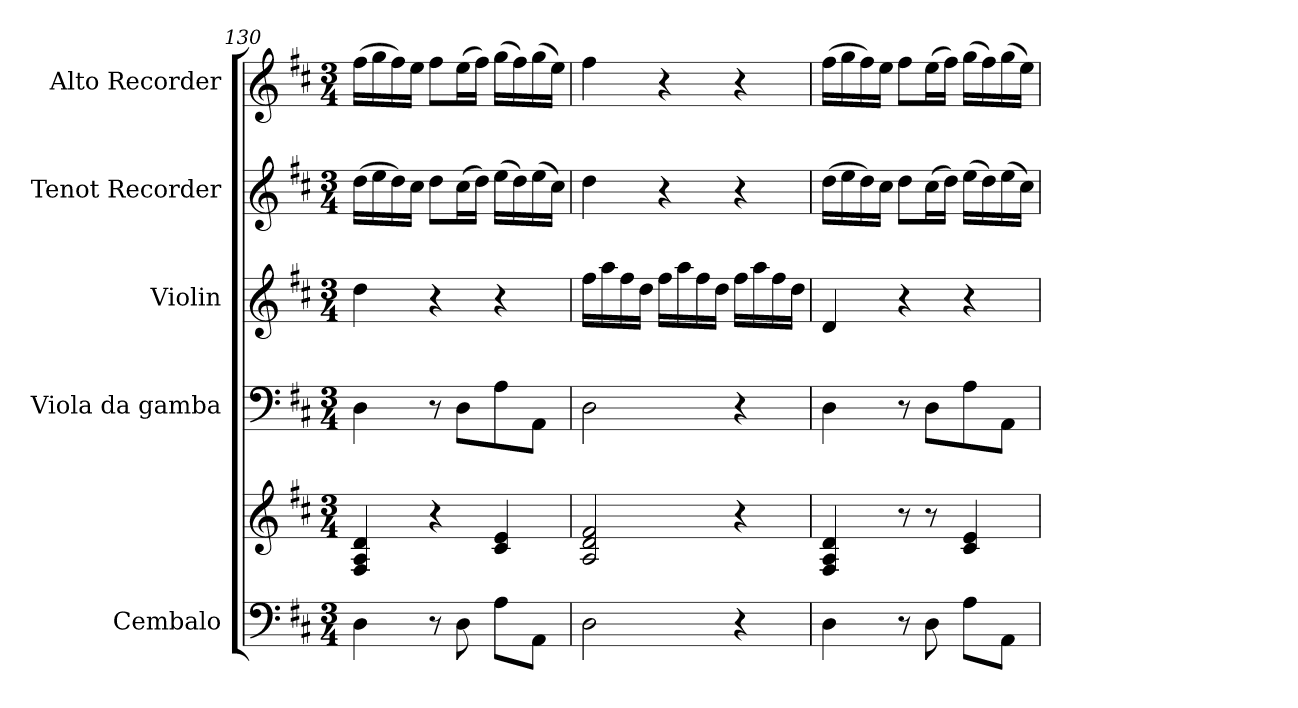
**kern	**kern	**kern	**kern	**kern	**kern
*part5	*part5	*part4	*part3	*part2	*part1
*staff6	*staff5	*staff4	*staff3	*staff2	*staff1
*I"Cembalo	*	*I"Viola da gamba	*I"Violin	*I"Tenot Recorder	*I"Alto Recorder
*	*	*I'Vla. d. g.	*I'Vln.	*I'T. Rec.	*I'A. Rec
*clefF4	*clefG2	*clefF4	*clefG2	*clefG2	*clefG2
*k[f#c#]	*k[f#c#]	*k[f#c#]	*k[f#c#]	*k[f#c#]	*k[f#c#]
*M3/4	*M3/4	*M3/4	*M3/4	*M3/4	*M3/4
=130	=130	=130	=130	=130	=130
4D\	4F#/ 4A/ 4d/	4D\	4dd\	(16dd\LL	(16ff#\LL
.	.	.	.	16ee\	16gg\
.	.	.	.	16dd\)	16ff#\)
.	.	.	.	16cc#\JJ	16ee\JJ
8r	4r	8r	4r	8dd\L	8ff#\L
8D\	.	8D\L	.	(16cc#\L	(16ee\L
.	.	.	.	16dd\JJ)	16ff#\JJ)
8A\L	4c#/ 4e/	8A\	4r	(16ee\LL	(16gg\LL
.	.	.	.	16dd\)	16ff#\)
8AA\J	.	8AA\J	.	(16ee\	(16gg\
.	.	.	.	16cc#\JJ)	16ee\JJ)
=131	=131	=131	=131	=131	=131
2D\	2A/ 2d/ 2f#/	2D\	16ff#\LL	4dd\	4ff#\
.	.	.	16aa\	.	.
.	.	.	16ff#\	.	.
.	.	.	16dd\JJ	.	.
.	.	.	16ff#\LL	4r	4r
.	.	.	16aa\	.	.
.	.	.	16ff#\	.	.
.	.	.	16dd\JJ	.	.
4r	4r	4r	16ff#\LL	4r	4r
.	.	.	16aa\	.	.
.	.	.	16ff#\	.	.
.	.	.	16dd\JJ	.	.
=132	=132	=132	=132	=132	=132
4D\	4F#/ 4A/ 4d/	4D\	4d/	(16dd\LL	(16ff#\LL
.	.	.	.	16ee\	16gg\
.	.	.	.	16dd\)	16ff#\)
.	.	.	.	16cc#\JJ	16ee\JJ
8r	8r	8r	4r	8dd\L	8ff#\L
8D\	8r	8D\L	.	(16cc#\L	(16ee\L
.	.	.	.	16dd\JJ)	16ff#\JJ)
8A\L	4c#/ 4e/	8A\	4r	(16ee\LL	(16gg\LL
.	.	.	.	16dd\)	16ff#\)
8AA\J	.	8AA\J	.	(16ee\	(16gg\
.	.	.	.	16cc#\JJ)	16ee\JJ)
=	=	=	=	=	=
*-	*-	*-	*-	*-	*-
